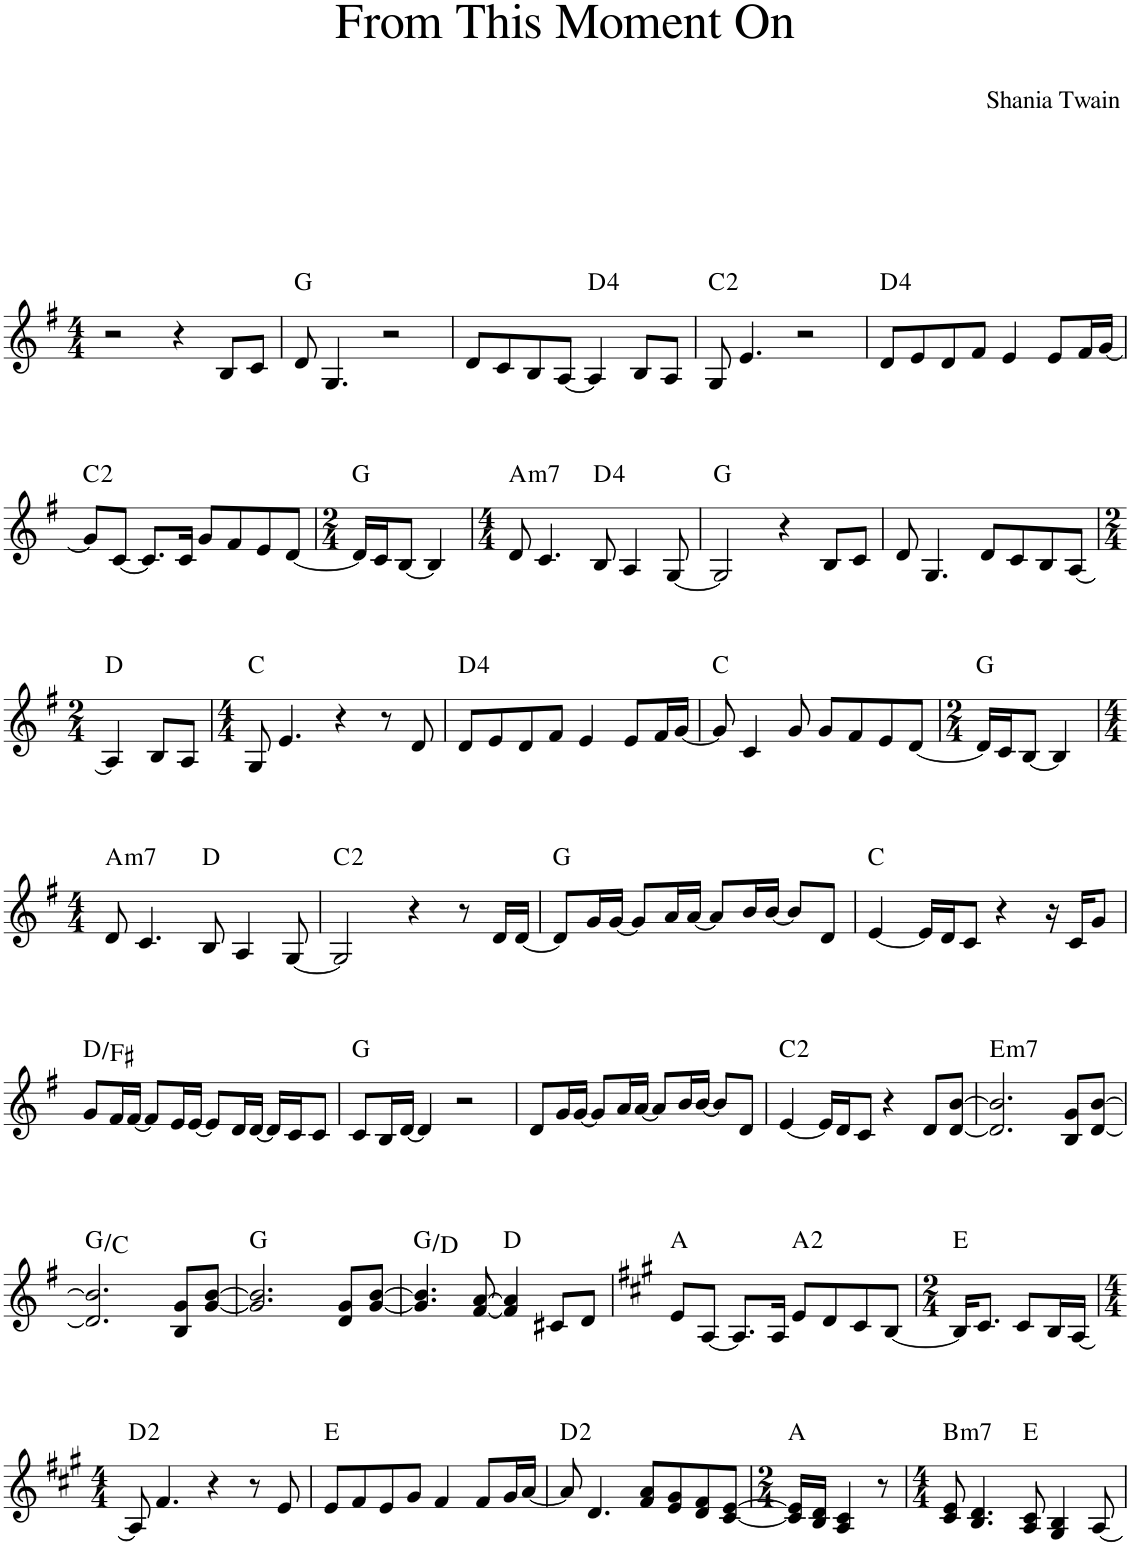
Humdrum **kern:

**kern	**harte
*part1	*part1
*staff1	*
*I"Piano	*
*I'Pno.	*
*clefG2	*
*k[f#]	*
*M4/4	*
=1	=1
2r	.
4r	.
8B/L	.
8c/J	.
=2	=2
8d/	G:maj
4.G/	.
2r	.
=3	=3
8d/L	.
8c/	.
8B/	.
[8A/J	.
4A/]	D:maj(4)
8B/L	.
8A/J	.
=4	=4
8G/	C:maj(2)
4.e/	.
2r	.
=5	=5
8d/L	D:maj(4)
8e/	.
8d/	.
8f#/J	.
4e/	.
8e/L	.
16f#/L	.
[16g/JJ	.
!!LO:LB:g=z
=6	=6
8g/L]	C:maj(2)
[8c/J	.
8.c/L]	.
16c/Jk	.
8g/L	.
8f#/	.
8e/	.
[8d/J	.
=7	=7
*M2/4	*
16d/LL]	G:maj
16c/J	.
[8B/J	.
4B/]	.
=8	=8
*M4/4	*
!	!LO:H:kt=m7
8d/	A:min7
4.c/	.
8B/	D:maj(4)
4A/	.
[8G/	.
=9	=9
2G/]	G:maj
4r	.
8B/L	.
8c/J	.
=10	=10
8d/	.
4.G/	.
8d/L	.
8c/	.
8B/	.
[8A/J	.
!!LO:LB:g=z
=11	=11
*M2/4	*
4A/]	D:maj
8B/L	.
8A/J	.
=12	=12
*M4/4	*
8G/	C:maj
4.e/	.
4r	.
8r	.
8d/	.
=13	=13
8d/L	D:maj(4)
8e/	.
8d/	.
8f#/J	.
4e/	.
8e/L	.
16f#/L	.
[16g/JJ	.
=14	=14
8g/]	C:maj
4c/	.
8g/	.
8g/L	.
8f#/	.
8e/	.
[8d/J	.
=15	=15
*M2/4	*
16d/LL]	G:maj
16c/J	.
[8B/J	.
4B/]	.
!!LO:LB:g=z
=16	=16
*M4/4	*
!	!LO:H:kt=m7
8d/	A:min7
4.c/	.
8B/	D:maj
4A/	.
[8G/	.
=17	=17
2G/]	C:maj(2)
4r	.
8r	.
16d/LL	.
[16d/JJ	.
=18	=18
8d/L]	G:maj
16g/L	.
[16g/JJ	.
8g/L]	.
16a/L	.
[16a/JJ	.
8a/L]	.
16b/L	.
[16b/JJ	.
8b/L]	.
8d/J	.
=19	=19
[4e/	C:maj
16e/LL]	.
16d/J	.
8c/J	.
4r	.
16r	.
16c/KL	.
8g/J	.
!!LO:LB:g=z
=20	=20
8g/L	D:maj/3
16f#/L	.
[16f#/JJ	.
8f#/L]	.
16e/L	.
[16e/JJ	.
8e/L]	.
16d/L	.
[16d/JJ	.
16d/LL]	.
16c/J	.
8c/J	.
=21	=21
8c/L	G:maj
16B/L	.
[16d/JJ	.
4d/]	.
2r	.
=22	=22
8d/L	.
16g/L	.
[16g/JJ	.
8g/L]	.
16a/L	.
[16a/JJ	.
8a/L]	.
16b/L	.
[16b/JJ	.
8b/L]	.
8d/J	.
=23	=23
[4e/	C:maj(2)
16e/LL]	.
16d/J	.
8c/J	.
4r	.
8d/L	.
[8d/ [8b/J	.
=24	=24
!	!LO:H:kt=m7
2.d/] 2.b/]	E:min7
8B/ 8g/L	.
[8d/ [8b/J	.
!!LO:LB:g=z
=25	=25
2.d/] 2.b/]	G:maj/4
8B/ 8g/L	.
[8g/ [8b/J	.
=26	=26
2.g/] 2.b/]	G:maj
8d/ 8g/L	.
[8g/ [8b/J	.
=27	=27
4.g/] 4.b/]	G:maj/5
[8f#/ [8a/	.
4f#/] 4a/]	D:maj
8c#X/L	.
8d/J	.
=28	=28
*k[f#c#g#]	*
8e/L	A:maj
[8A/J	.
8.A/L]	.
16A/Jk	.
8e/L	A:maj(2)
8d/	.
8c#/	.
[8B/J	.
=29	=29
*M2/4	*
16B/KL]	E:maj
8.c#/J	.
8c#/L	.
16B/L	.
[16A/JJ	.
!!LO:LB:g=z
=30	=30
*M4/4	*
8A/]	D:maj(2)
4.f#/	.
4r	.
8r	.
8e/	.
=31	=31
8e/L	E:maj
8f#/	.
8e/	.
8g#/J	.
4f#/	.
8f#/L	.
16g#/L	.
[16a/JJ	.
=32	=32
8a/]	D:maj(2)
4.d/	.
8f#/ 8a/L	.
8e/ 8g#/	.
8d/ 8f#/	.
[8c#/ [8e/J	.
=33	=33
*M2/4	*
16c#/] 16e/]LL	A:maj
16B/ 16d/JJ	.
4A/ 4c#/	.
8r	.
=34	=34
*M4/4	*
!	!LO:H:kt=m7
8c#/ 8e/	B:min7
4.B/ 4.d/	.
8A/ 8c#/	E:maj
4G#/ 4B/	.
[8A/	.
=	=
*-	*-
